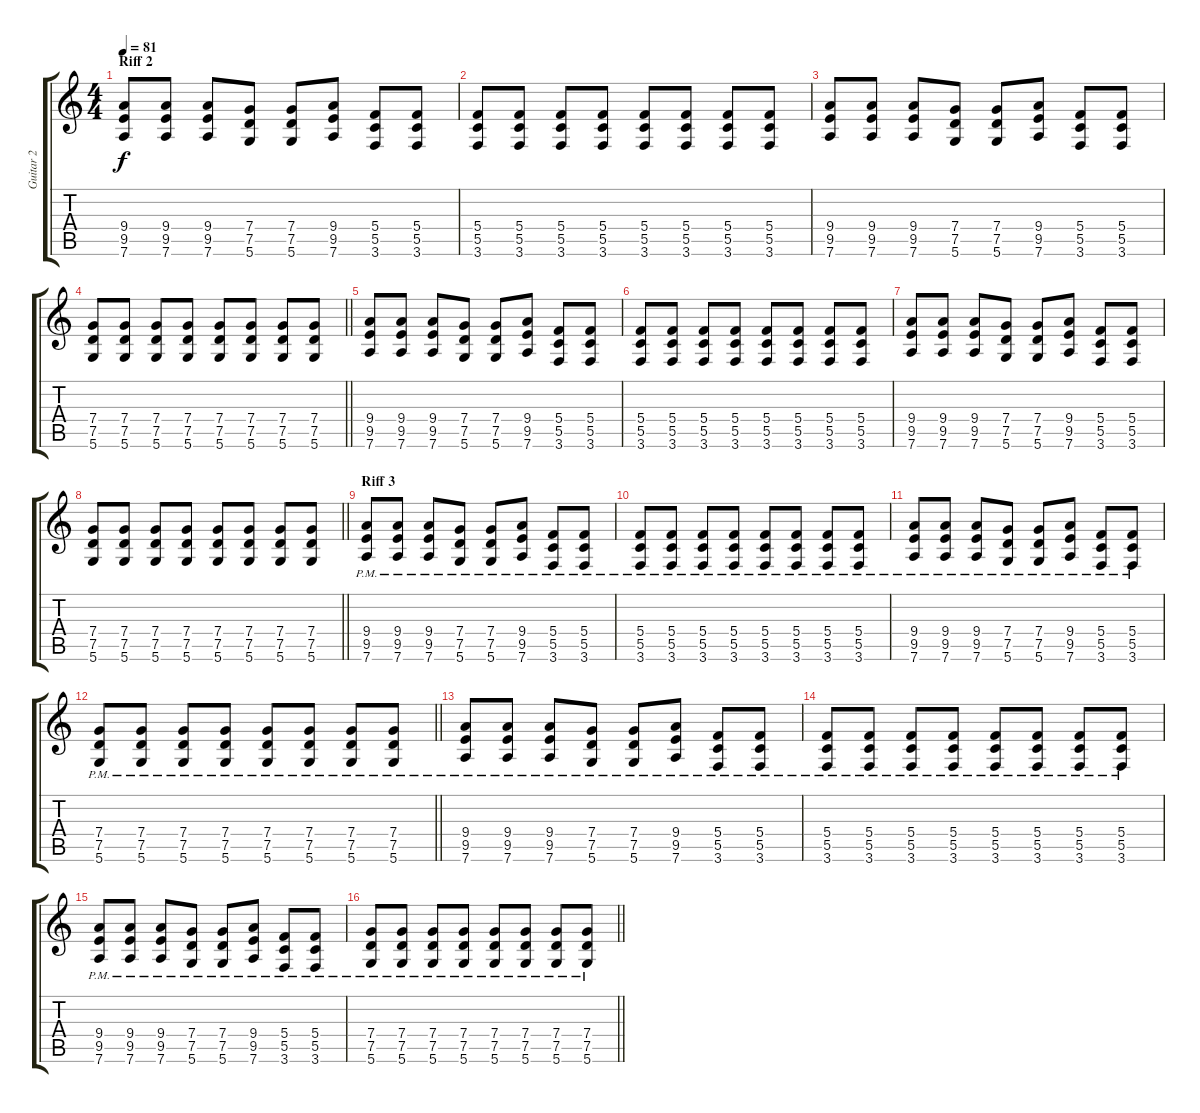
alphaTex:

\track ("Guitar 2" "Guitar 2") {instrument overdrivenguitar}
\staff {score tabs}
\tuning (D4 A3 F3 C3 G2 D2) {hide}
\ts (4 4)
\section ("" "Riff 2")
\tempo 81
\clef g2
\ks c
(9.4 9.5 7.6).8{dy f} (9.4 9.5 7.6).8 (9.4 9.5 7.6).8 (7.4 7.5 5.6).8 (7.4 7.5 5.6).8 (9.4 9.5 7.6).8 (5.4 5.5 3.6).8 (5.4 5.5 3.6).8 |
(5.4 5.5 3.6).8 (5.4 5.5 3.6).8 (5.4 5.5 3.6).8 (5.4 5.5 3.6).8 (5.4 5.5 3.6).8 (5.4 5.5 3.6).8 (5.4 5.5 3.6).8 (5.4 5.5 3.6).8 |
(9.4 9.5 7.6).8 (9.4 9.5 7.6).8 (9.4 9.5 7.6).8 (7.4 7.5 5.6).8 (7.4 7.5 5.6).8 (9.4 9.5 7.6).8 (5.4 5.5 3.6).8 (5.4 5.5 3.6).8 |
\barLineRight lightlight
(7.4 7.5 5.6).8 (7.4 7.5 5.6).8 (7.4 7.5 5.6).8 (7.4 7.5 5.6).8 (7.4 7.5 5.6).8 (7.4 7.5 5.6).8 (7.4 7.5 5.6).8 (7.4 7.5 5.6).8 |
(9.4 9.5 7.6).8 (9.4 9.5 7.6).8 (9.4 9.5 7.6).8 (7.4 7.5 5.6).8 (7.4 7.5 5.6).8 (9.4 9.5 7.6).8 (5.4 5.5 3.6).8 (5.4 5.5 3.6).8 |
(5.4 5.5 3.6).8 (5.4 5.5 3.6).8 (5.4 5.5 3.6).8 (5.4 5.5 3.6).8 (5.4 5.5 3.6).8 (5.4 5.5 3.6).8 (5.4 5.5 3.6).8 (5.4 5.5 3.6).8 |
(9.4 9.5 7.6).8 (9.4 9.5 7.6).8 (9.4 9.5 7.6).8 (7.4 7.5 5.6).8 (7.4 7.5 5.6).8 (9.4 9.5 7.6).8 (5.4 5.5 3.6).8 (5.4 5.5 3.6).8 |
\barLineRight lightlight
(7.4 7.5 5.6).8 (7.4 7.5 5.6).8 (7.4 7.5 5.6).8 (7.4 7.5 5.6).8 (7.4 7.5 5.6).8 (7.4 7.5 5.6).8 (7.4 7.5 5.6).8 (7.4 7.5 5.6).8 |
\section ("" "Riff 3")
(9.4{pm} 9.5{pm} 7.6{pm}).8 (9.4{pm} 9.5{pm} 7.6{pm}).8 (9.4{pm} 9.5{pm} 7.6{pm}).8 (7.4{pm} 7.5{pm} 5.6{pm}).8 (7.4{pm} 7.5{pm} 5.6{pm}).8 (9.4{pm} 9.5{pm} 7.6{pm}).8 (5.4{pm} 5.5{pm} 3.6{pm}).8 (5.4{pm} 5.5{pm} 3.6{pm}).8 |
(5.4{pm} 5.5{pm} 3.6{pm}).8 (5.4{pm} 5.5{pm} 3.6{pm}).8 (5.4{pm} 5.5{pm} 3.6{pm}).8 (5.4{pm} 5.5{pm} 3.6{pm}).8 (5.4{pm} 5.5{pm} 3.6{pm}).8 (5.4{pm} 5.5{pm} 3.6{pm}).8 (5.4{pm} 5.5{pm} 3.6{pm}).8 (5.4{pm} 5.5{pm} 3.6{pm}).8 |
(9.4{pm} 9.5{pm} 7.6{pm}).8 (9.4{pm} 9.5{pm} 7.6{pm}).8 (9.4{pm} 9.5{pm} 7.6{pm}).8 (7.4{pm} 7.5{pm} 5.6{pm}).8 (7.4{pm} 7.5{pm} 5.6{pm}).8 (9.4{pm} 9.5{pm} 7.6{pm}).8 (5.4{pm} 5.5{pm} 3.6{pm}).8 (5.4{pm} 5.5{pm} 3.6{pm}).8 |
\barLineRight lightlight
(7.4{pm} 7.5{pm} 5.6{pm}).8 (7.4{pm} 7.5{pm} 5.6{pm}).8 (7.4{pm} 7.5{pm} 5.6{pm}).8 (7.4{pm} 7.5{pm} 5.6{pm}).8 (7.4{pm} 7.5{pm} 5.6{pm}).8 (7.4{pm} 7.5{pm} 5.6{pm}).8 (7.4{pm} 7.5{pm} 5.6{pm}).8 (7.4{pm} 7.5{pm} 5.6{pm}).8 |
(9.4{pm} 9.5{pm} 7.6{pm}).8 (9.4{pm} 9.5{pm} 7.6{pm}).8 (9.4{pm} 9.5{pm} 7.6{pm}).8 (7.4{pm} 7.5{pm} 5.6{pm}).8 (7.4{pm} 7.5{pm} 5.6{pm}).8 (9.4{pm} 9.5{pm} 7.6{pm}).8 (5.4{pm} 5.5{pm} 3.6{pm}).8 (5.4{pm} 5.5{pm} 3.6{pm}).8 |
(5.4{pm} 5.5{pm} 3.6{pm}).8 (5.4{pm} 5.5{pm} 3.6{pm}).8 (5.4{pm} 5.5{pm} 3.6{pm}).8 (5.4{pm} 5.5{pm} 3.6{pm}).8 (5.4{pm} 5.5{pm} 3.6{pm}).8 (5.4{pm} 5.5{pm} 3.6{pm}).8 (5.4{pm} 5.5{pm} 3.6{pm}).8 (5.4{pm} 5.5{pm} 3.6{pm}).8 |
(9.4{pm} 9.5{pm} 7.6{pm}).8 (9.4{pm} 9.5{pm} 7.6{pm}).8 (9.4{pm} 9.5{pm} 7.6{pm}).8 (7.4{pm} 7.5{pm} 5.6{pm}).8 (7.4{pm} 7.5{pm} 5.6{pm}).8 (9.4{pm} 9.5{pm} 7.6{pm}).8 (5.4{pm} 5.5{pm} 3.6{pm}).8 (5.4{pm} 5.5{pm} 3.6{pm}).8 |
\barLineRight lightlight
(7.4{pm} 7.5{pm} 5.6{pm}).8 (7.4{pm} 7.5{pm} 5.6{pm}).8 (7.4{pm} 7.5{pm} 5.6{pm}).8 (7.4{pm} 7.5{pm} 5.6{pm}).8 (7.4{pm} 7.5{pm} 5.6{pm}).8 (7.4{pm} 7.5{pm} 5.6{pm}).8 (7.4{pm} 7.5{pm} 5.6{pm}).8 (7.4{pm} 7.5{pm} 5.6{pm}).8
